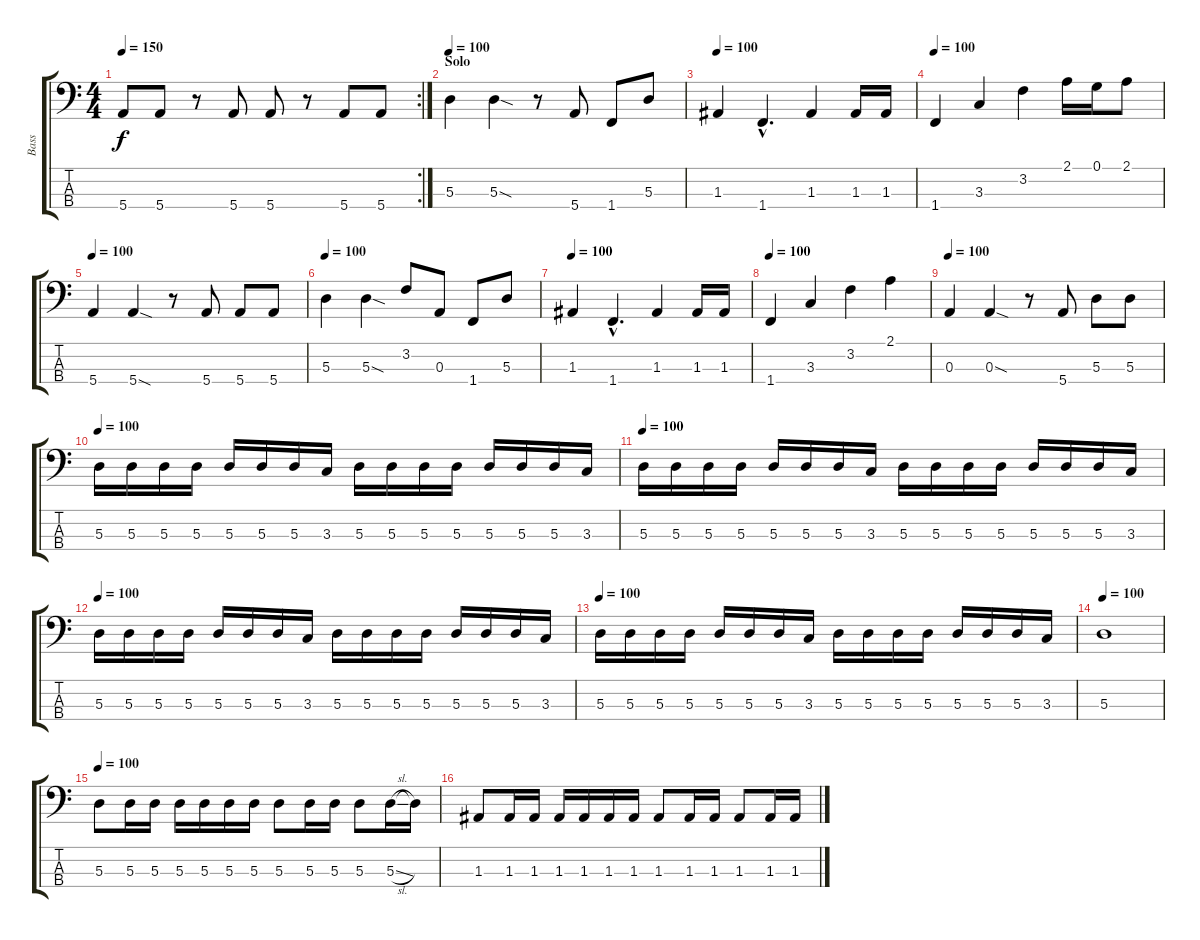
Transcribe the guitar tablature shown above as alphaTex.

\track ("Bass" "Bass") {instrument electricbasspick}
\staff {score tabs}
\tuning (G2 D2 A1 E1) {hide}
\rc 2
\ts (4 4)
\tempo 150
\clef f4
\ks c
5.4.8{dy f} 5.4.8 r.8 5.4.8 5.4.8 r.8 5.4.8 5.4.8 |
\section ("" "Solo")
\tempo 100
5.3.4 5.3{sod}.4 r.8 5.4.8 1.4.8 5.3.8 |
\tempo 100
1.3.4 1.4{hac}.4{d} 1.3.4 1.3.16 1.3.16 |
\tempo 100
1.4.4 3.3.4 3.2.4 2.1.16 0.1.16 2.1.8 |
\tempo 100
5.4.4 5.4{sod}.4 r.8 5.4.8 5.4.8 5.4.8 |
\tempo 100
5.3.4 5.3{sod}.4 3.2.8 0.3.8 1.4.8 5.3.8 |
\tempo 100
1.3.4 1.4{hac}.4{d} 1.3.4 1.3.16 1.3.16 |
\tempo 100
1.4.4 3.3.4 3.2.4 2.1.4 |
\tempo 100
0.3.4 0.3{sod}.4 r.8 5.4.8 5.3.8 5.3.8 |
\tempo 100
5.3.16 5.3.16 5.3.16 5.3.16 5.3.16 5.3.16 5.3.16 3.3.16 5.3.16 5.3.16 5.3.16 5.3.16 5.3.16 5.3.16 5.3.16 3.3.16 |
\tempo 100
5.3.16 5.3.16 5.3.16 5.3.16 5.3.16 5.3.16 5.3.16 3.3.16 5.3.16 5.3.16 5.3.16 5.3.16 5.3.16 5.3.16 5.3.16 3.3.16 |
\tempo 100
5.3.16 5.3.16 5.3.16 5.3.16 5.3.16 5.3.16 5.3.16 3.3.16 5.3.16 5.3.16 5.3.16 5.3.16 5.3.16 5.3.16 5.3.16 3.3.16 |
\tempo 100
5.3.16 5.3.16 5.3.16 5.3.16 5.3.16 5.3.16 5.3.16 3.3.16 5.3.16 5.3.16 5.3.16 5.3.16 5.3.16 5.3.16 5.3.16 3.3.16 |
\tempo 100
5.3.1 |
\tempo 100
5.3.8 5.3.16 5.3.16 5.3.16 5.3.16 5.3.16 5.3.16 5.3.8 5.3.16 5.3.16 5.3.8 5.3{sl}.16 5.3{t}.16 |
1.3.8 1.3.16 1.3.16 1.3.16 1.3.16 1.3.16 1.3.16 1.3.8 1.3.16 1.3.16 1.3.8 1.3.16 1.3.16
